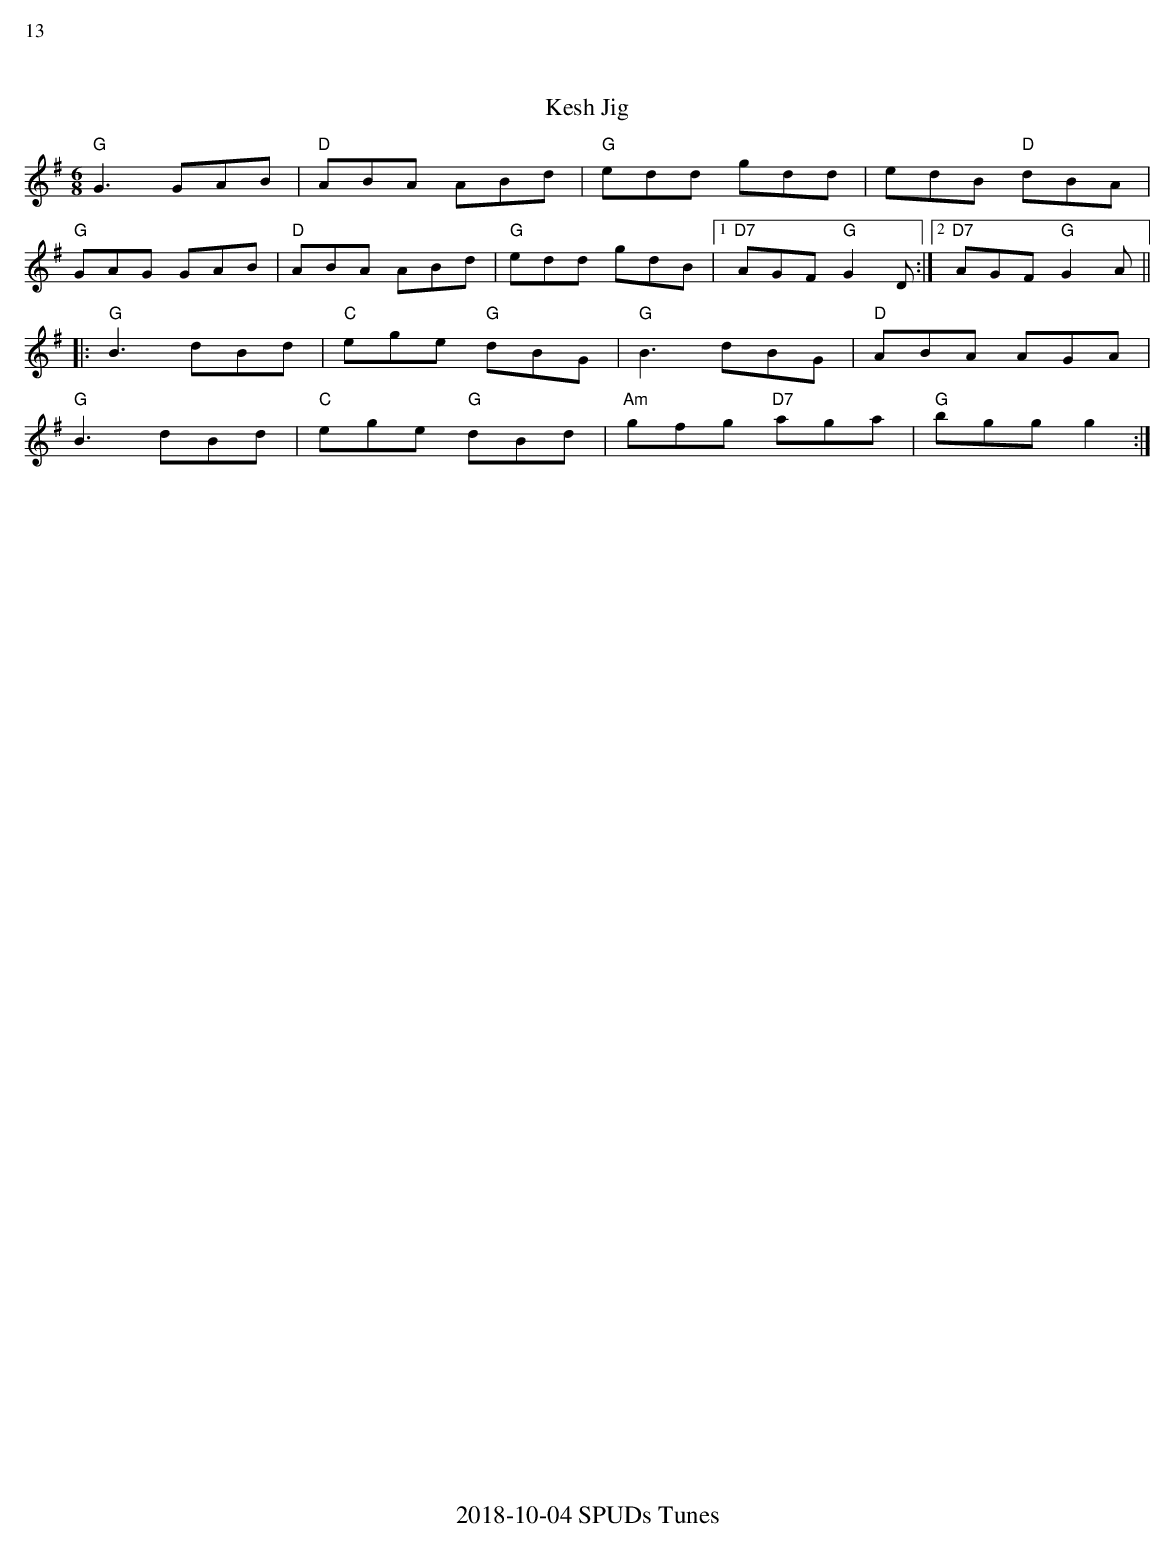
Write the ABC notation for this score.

X:1
%%text 13
T:Kesh Jig
M:6/8
K:G
"G"G3 GAB|"D"ABA ABd|"G"edd gdd|edB "D"dBA|
"G"GAG GAB|"D"ABA ABd|"G"edd gdB|1"D7"AGF "G"G2D:|2"D7"AGF "G"G2A||
|:"G"B3 dBd|"C"ege "G"dBG|"G"B3 dBG|"D"ABA AGA|
"G"B3 dBd|"C"ege "G"dBd|"Am"gfg "D7"aga|"G"bgg g2:|
